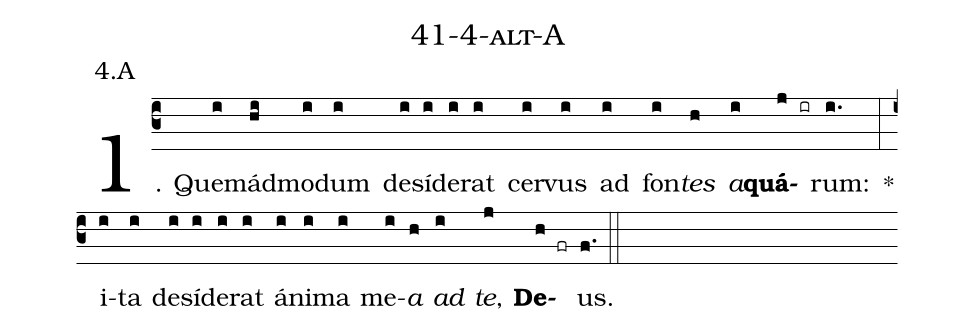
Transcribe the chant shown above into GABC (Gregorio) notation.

name: 41-4-alt-A;
annotation: 4.A;
%%
(c3)1. Quem(i)ád(hi)mo(i)dum(i) de(i)sí(i)de(i)rat(i) cer(i)vus(i) ad(i) fon(i)<i>tes</i>(h) <i>a</i>(i)<b>quá</b>(j ir)rum:(i.) *(:) i(i)ta(i) de(i)sí(i)de(i)rat(i) á(i)ni(i)ma(i) me(i)<i>a</i>(h) <i>ad</i>(i) <i>te</i>,(j) <b>De</b>(h fr)us.(f.) (::)
